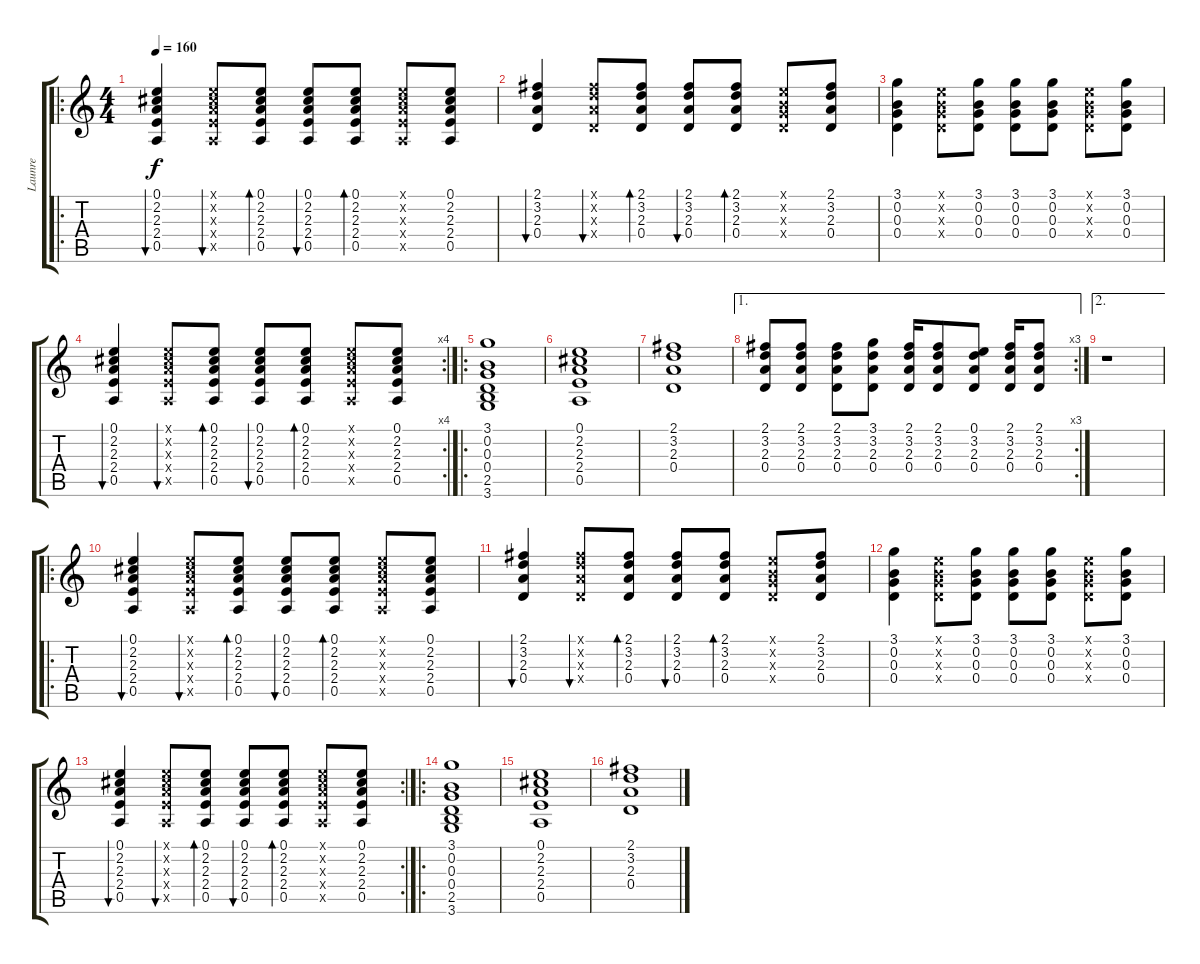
\track ("Launre" "Launre") {instrument acousticguitarnylon}
\staff {score tabs}
\tuning (E4 B3 G3 D3 A2 E2) {hide}
\ro
\ts (4 4)
\tempo 160
\clef g2
\ks c
(0.1 2.2 2.3 2.4 0.5).4{bu 120 dy f instrument acousticguitarnylon} (0.1{x} 2.2{x} 2.3{x} 2.4{x} 0.5{x}).8{bu 60} (0.1 2.2 2.3 2.4 0.5).8{bd 60} (0.1 2.2 2.3 2.4 0.5).8{bu 60} (0.1 2.2 2.3 2.4 0.5).8{bd 60} (0.1{x} 2.2{x} 2.3{x} 2.4{x} 0.5{x}).8 (0.1 2.2 2.3 2.4 0.5).8 |
(2.1 3.2 2.3 0.4).4{bu 120} (2.1{x} 3.2{x} 2.3{x} 0.4{x}).8{bu 60} (2.1 3.2 2.3 0.4).8{bd 60} (2.1 3.2 2.3 0.4).8{bu 60} (2.1 3.2 2.3 0.4).8{bd 60} (0.1{x} 0.2{x} 0.3{x} 0.4{x}).8 (2.1 3.2 2.3 0.4).8 |
(3.1 0.2 0.3 0.4).4 (0.1{x} 0.2{x} 0.3{x} 0.4{x}).8 (3.1 0.2 0.3 0.4).8 (3.1 0.2 0.3 0.4).8 (3.1 0.2 0.3 0.4).8 (0.1{x} 0.2{x} 0.3{x} 0.4{x}).8 (3.1 0.2 0.3 0.4).8 |
\rc 4
(0.1 2.2 2.3 2.4 0.5).4{bu 120} (0.1{x} 2.2{x} 2.3{x} 2.4{x} 0.5{x}).8{bu 60} (0.1 2.2 2.3 2.4 0.5).8{bd 60} (0.1 2.2 2.3 2.4 0.5).8{bu 60} (0.1 2.2 2.3 2.4 0.5).8{bd 60} (0.1{x} 2.2{x} 2.3{x} 2.4{x} 0.5{x}).8 (0.1 2.2 2.3 2.4 0.5).8 |
\ro
(3.1 0.2 0.3 0.4 2.5 3.6).1 |
(0.1 2.2 2.3 2.4 0.5).1 |
(2.1 3.2 2.3 0.4).1 |
\ae 1
\rc 3
(2.1 3.2 2.3 0.4).8 (2.1 3.2 2.3 0.4).8 (2.1 3.2 2.3 0.4).8 (3.1 3.2 2.3 0.4).8 (2.1 3.2 2.3 0.4).16 (2.1 3.2 2.3 0.4).8 (0.1 3.2 2.3 0.4).8 (2.1 3.2 2.3 0.4).16 (2.1 3.2 2.3 0.4).8 |
\ae 2
r.1 |
\ro
(0.1 2.2 2.3 2.4 0.5).4{bu 120} (0.1{x} 2.2{x} 2.3{x} 2.4{x} 0.5{x}).8{bu 60} (0.1 2.2 2.3 2.4 0.5).8{bd 60} (0.1 2.2 2.3 2.4 0.5).8{bu 60} (0.1 2.2 2.3 2.4 0.5).8{bd 60} (0.1{x} 2.2{x} 2.3{x} 2.4{x} 0.5{x}).8 (0.1 2.2 2.3 2.4 0.5).8 |
(2.1 3.2 2.3 0.4).4{bu 120} (2.1{x} 3.2{x} 2.3{x} 0.4{x}).8{bu 60} (2.1 3.2 2.3 0.4).8{bd 60} (2.1 3.2 2.3 0.4).8{bu 60} (2.1 3.2 2.3 0.4).8{bd 60} (0.1{x} 0.2{x} 0.3{x} 0.4{x}).8 (2.1 3.2 2.3 0.4).8 |
(3.1 0.2 0.3 0.4).4 (0.1{x} 0.2{x} 0.3{x} 0.4{x}).8 (3.1 0.2 0.3 0.4).8 (3.1 0.2 0.3 0.4).8 (3.1 0.2 0.3 0.4).8 (0.1{x} 0.2{x} 0.3{x} 0.4{x}).8 (3.1 0.2 0.3 0.4).8 |
\rc 2
(0.1 2.2 2.3 2.4 0.5).4{bu 120} (0.1{x} 2.2{x} 2.3{x} 2.4{x} 0.5{x}).8{bu 60} (0.1 2.2 2.3 2.4 0.5).8{bd 60} (0.1 2.2 2.3 2.4 0.5).8{bu 60} (0.1 2.2 2.3 2.4 0.5).8{bd 60} (0.1{x} 2.2{x} 2.3{x} 2.4{x} 0.5{x}).8 (0.1 2.2 2.3 2.4 0.5).8 |
\ro
(3.1 0.2 0.3 0.4 2.5 3.6).1 |
(0.1 2.2 2.3 2.4 0.5).1 |
(2.1 3.2 2.3 0.4).1
